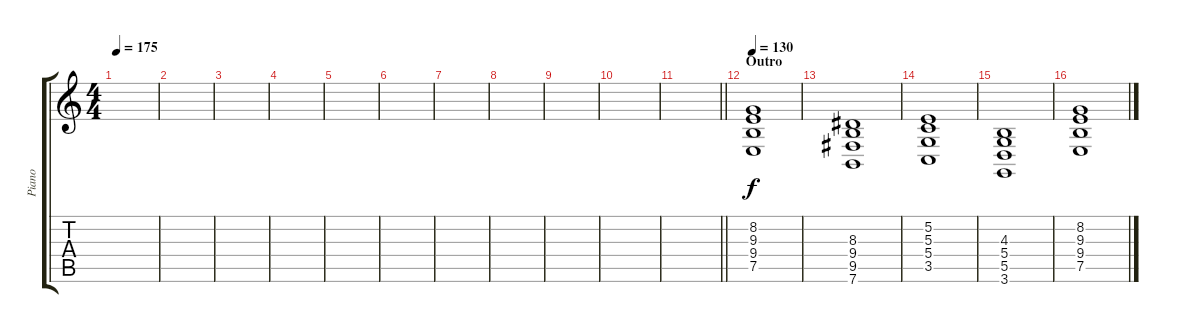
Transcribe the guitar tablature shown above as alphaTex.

\track ("Piano" "Piano") {instrument electricgrandpiano}
\staff {score tabs}
\tuning (E4 B3 G3 D3 A2 E2) {hide}
\ts (4 4)
\tempo 175
\clef g2
\ks c
|
|
|
|
|
|
|
|
|
|
\barLineRight lightlight
|
\section ("" "Outro")
\tempo 140
\tempo 130
(8.2 9.3 9.4 7.5).1{volume 15} |
(8.3 9.4 9.5 7.6).1 |
(5.2 5.3 5.4 3.5).1 |
(4.3 5.4 5.5 3.6).1 |
(8.2 9.3 9.4 7.5).1
